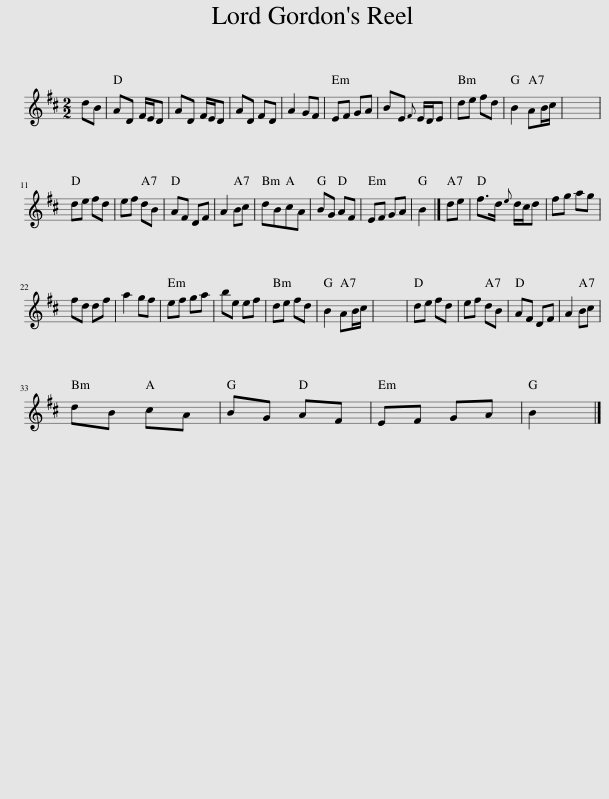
X:1
L:1/8
M:2/2
I:linebreak $
K:D
V:1 treble
V:1
 dB | AD F/E/D | AD F/E/D | AD FD | A2 GF | %5
 EF GA | BE{F} E/D/E | de fd | B2 AB/c/ | x8 |$ %10
 de fd | ef dB | AF DF | A2 Bc | dBcA | %15
 BG AF | EF GA | B2 |] de | f>d{e} d/c/d | %20
 fg ag |$ fd df | a2 gf | ef ga | be ef | %25
 de fd | B2 AB/c/ | x8 | de fd | ef dB | %30
 AF DF | A2 Bc |$ dB cA | BG AF | EF GA | %35
 B2 |] %36
